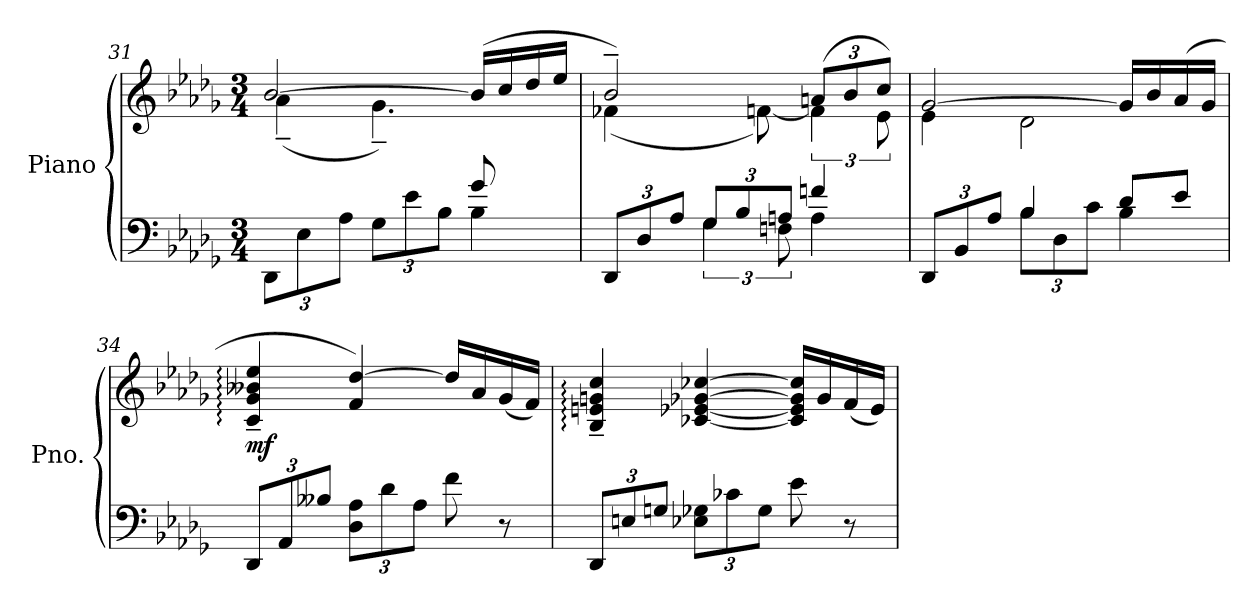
**kern	**kern	**dynam
*part1	*part1	*part1
*staff2	*staff1	*staff1/2
*I"Piano	*	*
*I'Pno.	*	*
*clefF4	*clefG2	*
*k[b-e-a-d-g-]	*k[b-e-a-d-g-]	*
*M3/4	*M3/4	*
*Xbrackettup	*	*
=31	=31	=31
*^	*^	*
*	*	*	*^	*
12DD-\L	2ryy	[2b-/	(<4a-~\	8ryy	.
12E-\	.	.	.	.	.
*	*	*	*v	*v	*
12A-\J	.	.	.	.
12G-\L	.	.	4.g-~\)	.
12e-\	.	.	.	.
12B-\J	.	.	.	.
4B-\	8g-/L	(>16b-/LL]	.	.
.	.	16cc/	.	.
*	*	*	*^	*
.	8ryy	16dd-/	8ryy	8f~\J	.
.	.	16ee-/JJ	.	.	.
*	*	*	*v	*v	*
!!LO:LB:g=z
=32	=32	=32	=32	=32
12DD-/L	4ryy	2b-~/)	(<4f-X\	.
12D-/	.	.	.	.
12A-/J	.	.	.	.
*	*brackettup	*	*	*
12G-/L	6G-\	.	8ryy	.
12B-/	.	.	.	.
.	.	.	[8fn\)	.
12An/J	12Fn\	.	.	.
*	*	*Xbrackettup	*brackettup	*
4A\	4fn/	(>12an/L	6f\]	.
.	.	12b-/	.	.
.	.	12cc/J)	12e-\	.
=33	=33	=33	=33	=33
*Xbrackettup	*	*	*	*
12DD-/L	4ryy	[2g-/	4e-\	.
12BB-/	.	.	.	.
12A-/J	.	.	.	.
12B-\L	4B-/	.	2d-\	.
12D-\	.	.	.	.
12c\J	.	.	.	.
8d-/L	4B-\	16g-/LL]	.	.
.	.	16b-/	.	.
8e-/J	.	(>16a-/	.	.
.	.	16g-/JJ	.	.
*v	*v	*	*	*
*	*v	*v	*
=34	=34	=34
!	!	!LO:DY:b
12DD-/L	4c/:~ 4g-/:~ 4b--X/:~ 4ee-/:~	mf
12AA-/	.	.
12B--X/J	.	.
12D-\ 12A-\L	4f/ [4dd-/)	.
12d-\	.	.
12A-\J	.	.
8f\	16dd-/LL]	.
.	16a-/	.
8r	(>16g-/	.
.	16f/JJ)	.
=35	=35	=35
12DD-/L	4B-/:~ 4en/:~ 4gn/:~ 4cc/:~	.
12En/	.	.
12Gn/J	.	.
12E-X\ 12G-X\L	[4c-X/ [4e-X/ [4g-X/ [4cc-X/	.
12c-X\	.	.
12G-\J	.	.
8e-\	16c-/] 16e-/] 16g-/] 16cc-/]LL	.
.	16g-/	.
8r	(>16f/	.
.	16e-/JJ)	.
=	=	=
*-	*-	*-
